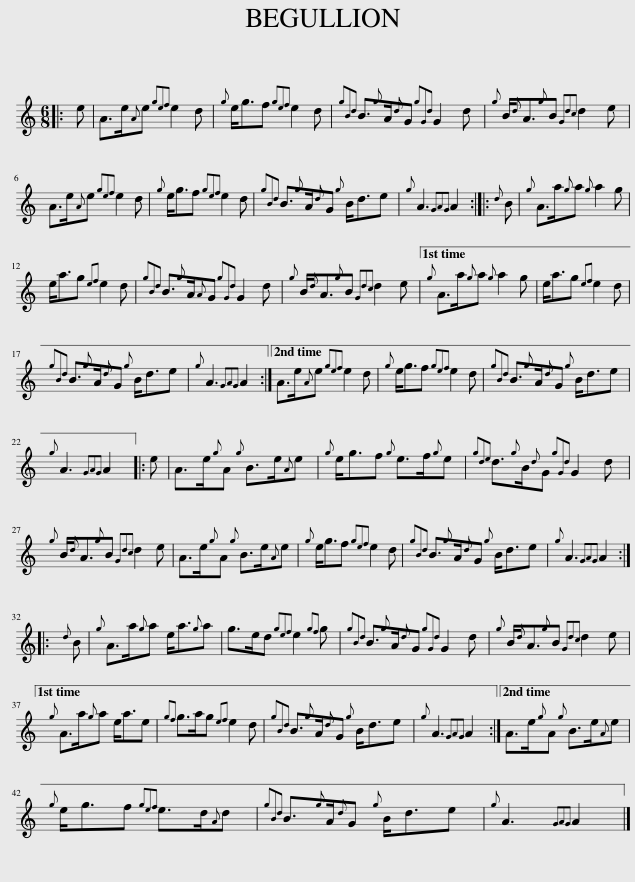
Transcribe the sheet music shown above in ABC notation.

X:1
L:1/8
M:6/8
I:linebreak $
K:C
V:1 treble
V:1
|: e | A>e{A}e{gef} e2 d |{g} e<gf{gef} e2 d |{gBd} B3/2{g}A/{d}G{gGd} G2 d |{g} B/{d}A3/2{g}B{Gdc} d2 e |$ %5
 A>e{A}e{gef} e2 d |{g} e<gf{gef} e2 d |{gBd} B3/2{g}A/{d}G{g} B<de |{g} A3{GAG} A2 ::{d} B | %10
{g} A>a{g}a{g} a2 g |$ e<ag{ef} e2 d |{gBd} B3/2{g}A/{A}G{gGd} G2 d |{g} B/{d}A3/2{g}B{Gdc} d2 e |33{g} A>a{g}a{g} a2 g | %15
 e<ag{ef} e2 d |${gBd} B3/2{g}A/{d}G{g} B<de |{g} A3{GAG} A2 :|33 A>e{A}e{gef} e2 d |{g} e<gf{gef} e2 d | %20
{gBd} B3/2{g}A/{d}G{g} B<de |${g} A3{GAG} A2 |: e | A>e{g}A{g} B>e{A}e |{g} e<gf{g} e>f{g}e | %25
{gde} d3/2{g}B/{d}G{gGd} G2 d |${g} B/{d}A3/2{g}B{Gdc} d2 e | A>e{g}A{g} B>e{A}e |{g} e<gf{gef} e2 d |{gBd} B3/2{g}A/{d}G{g} B<de | %30
{g} A3{GAG} A2 ::${d} B |{g} A>a{g}a e<a{g}a | g>ed{gef} e2{gf} g |{gBd} B3/2{g}A/{d}G{gGd} G2 d | %35
{g} B/{d}A3/2{g}B{Gdc} d2 e |33${g} A>a{g}a e<ae |{gf} g>ag{ef} e2 d |{gBd} B3/2{g}A/{d}G{g} B<de |{g} A3{GAG} A2 :|33 %40
 A>e{g}A{g} B>e{A}e |${g} e<gf{gef} e>d{A}d |{gBd} B3/2{g}A/{d}G{g} B<de |{g} A3{GAG} A2 |] %44
